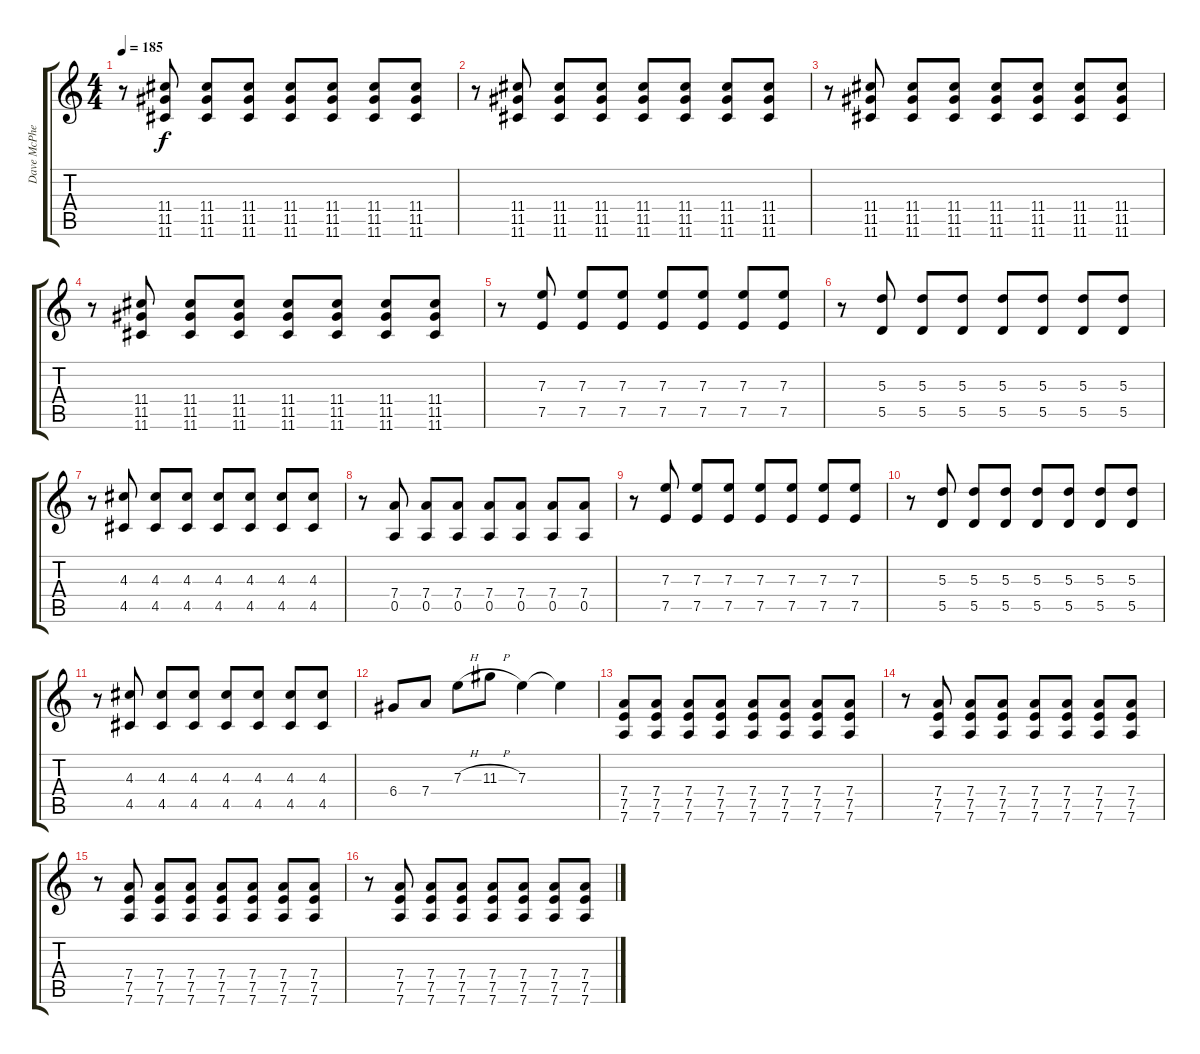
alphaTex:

\track ("Dave McPherson" "Dave McPhe") {instrument distortionguitar}
\staff {score tabs}
\tuning (E4 B3 A3 D3 A2 D2) {hide}
\ts (4 4)
\tempo 185
\clef g2
\ks c
r.8{dy f} (11.4 11.5 11.6).8 (11.4 11.5 11.6).8 (11.4 11.5 11.6).8 (11.4 11.5 11.6).8 (11.4 11.5 11.6).8 (11.4 11.5 11.6).8 (11.4 11.5 11.6).8 |
r.8 (11.4 11.5 11.6).8 (11.4 11.5 11.6).8 (11.4 11.5 11.6).8 (11.4 11.5 11.6).8 (11.4 11.5 11.6).8 (11.4 11.5 11.6).8 (11.4 11.5 11.6).8 |
r.8 (11.4 11.5 11.6).8 (11.4 11.5 11.6).8 (11.4 11.5 11.6).8 (11.4 11.5 11.6).8 (11.4 11.5 11.6).8 (11.4 11.5 11.6).8 (11.4 11.5 11.6).8 |
r.8 (11.4 11.5 11.6).8 (11.4 11.5 11.6).8 (11.4 11.5 11.6).8 (11.4 11.5 11.6).8 (11.4 11.5 11.6).8 (11.4 11.5 11.6).8 (11.4 11.5 11.6).8 |
r.8 (7.3 7.5).8 (7.3 7.5).8 (7.3 7.5).8 (7.3 7.5).8 (7.3 7.5).8 (7.3 7.5).8 (7.3 7.5).8 |
r.8 (5.3 5.5).8 (5.3 5.5).8 (5.3 5.5).8 (5.3 5.5).8 (5.3 5.5).8 (5.3 5.5).8 (5.3 5.5).8 |
r.8 (4.3 4.5).8 (4.3 4.5).8 (4.3 4.5).8 (4.3 4.5).8 (4.3 4.5).8 (4.3 4.5).8 (4.3 4.5).8 |
r.8 (7.4 0.5).8 (7.4 0.5).8 (7.4 0.5).8 (7.4 0.5).8 (7.4 0.5).8 (7.4 0.5).8 (7.4 0.5).8 |
r.8 (7.3 7.5).8 (7.3 7.5).8 (7.3 7.5).8 (7.3 7.5).8 (7.3 7.5).8 (7.3 7.5).8 (7.3 7.5).8 |
r.8 (5.3 5.5).8 (5.3 5.5).8 (5.3 5.5).8 (5.3 5.5).8 (5.3 5.5).8 (5.3 5.5).8 (5.3 5.5).8 |
r.8 (4.3 4.5).8 (4.3 4.5).8 (4.3 4.5).8 (4.3 4.5).8 (4.3 4.5).8 (4.3 4.5).8 (4.3 4.5).8 |
6.4.8 7.4.8 7.3{h}.8 11.3{h}.8 7.3.4 7.3{t}.4 |
(7.4 7.5 7.6).8 (7.4 7.5 7.6).8 (7.4 7.5 7.6).8 (7.4 7.5 7.6).8 (7.4 7.5 7.6).8 (7.4 7.5 7.6).8 (7.4 7.5 7.6).8 (7.4 7.5 7.6).8 |
r.8 (7.4 7.5 7.6).8 (7.4 7.5 7.6).8 (7.4 7.5 7.6).8 (7.4 7.5 7.6).8 (7.4 7.5 7.6).8 (7.4 7.5 7.6).8 (7.4 7.5 7.6).8 |
r.8 (7.4 7.5 7.6).8 (7.4 7.5 7.6).8 (7.4 7.5 7.6).8 (7.4 7.5 7.6).8 (7.4 7.5 7.6).8 (7.4 7.5 7.6).8 (7.4 7.5 7.6).8 |
r.8 (7.4 7.5 7.6).8 (7.4 7.5 7.6).8 (7.4 7.5 7.6).8 (7.4 7.5 7.6).8 (7.4 7.5 7.6).8 (7.4 7.5 7.6).8 (7.4 7.5 7.6).8
